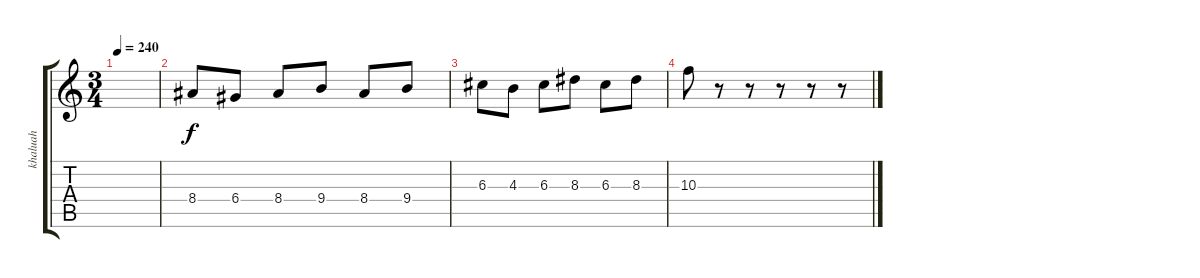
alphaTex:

\track ("khaluah" "khaluah") {instrument overdrivenguitar}
\staff {score tabs}
\tuning (E4 B3 G3 D3 A2 E2) {hide}
\ts (3 4)
\tempo 240
\clef g2
\ks c
|
8.4.8 6.4.8 8.4.8 9.4.8 8.4.8 9.4.8 |
6.3.8 4.3.8 6.3.8 8.3.8 6.3.8 8.3.8 |
10.3.8 r.8 r.8 r.8 r.8 r.8
